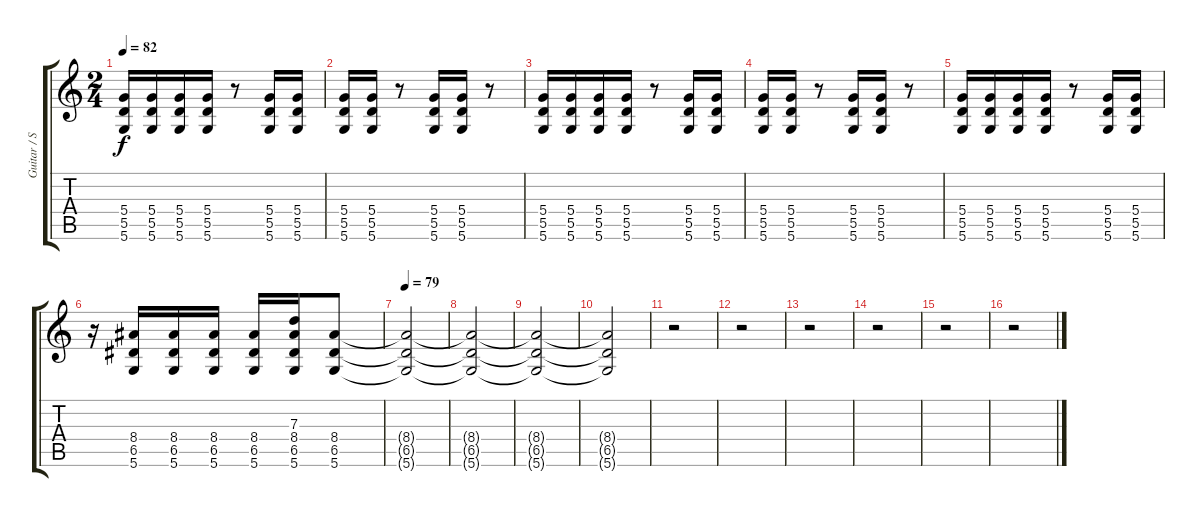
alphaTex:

\track ("Guitar / Steph Carpenter" "Guitar / S") {instrument distortionguitar}
\staff {score tabs}
\tuning (E4 B3 G3 D3 A2 D2) {hide}
\ts (2 4)
\tempo 82
\clef g2
\ks c
(5.4 5.5 5.6).16{dy f} (5.4 5.5 5.6).16 (5.4 5.5 5.6).16 (5.4 5.5 5.6).16 r.8 (5.4 5.5 5.6).16 (5.4 5.5 5.6).16 |
(5.4 5.5 5.6).16 (5.4 5.5 5.6).16 r.8 (5.4 5.5 5.6).16 (5.4 5.5 5.6).16 r.8 |
(5.4 5.5 5.6).16 (5.4 5.5 5.6).16 (5.4 5.5 5.6).16 (5.4 5.5 5.6).16 r.8 (5.4 5.5 5.6).16 (5.4 5.5 5.6).16 |
(5.4 5.5 5.6).16 (5.4 5.5 5.6).16 r.8 (5.4 5.5 5.6).16 (5.4 5.5 5.6).16 r.8 |
(5.4 5.5 5.6).16 (5.4 5.5 5.6).16 (5.4 5.5 5.6).16 (5.4 5.5 5.6).16 r.8 (5.4 5.5 5.6).16 (5.4 5.5 5.6).16 |
r.16 (8.4 6.5 5.6).16 (8.4 6.5 5.6).16 (8.4 6.5 5.6).16 (8.4 6.5 5.6).16 (7.3 8.4 6.5 5.6).16 (8.4 6.5 5.6).8 |
\tempo 79
(8.4{t} 6.5{t} 5.6{t}).2{volume 0} |
(8.4{t} 6.5{t} 5.6{t}).2 |
(8.4{t} 6.5{t} 5.6{t}).2 |
(8.4{t} 6.5{t} 5.6{t}).2 |
r.2 |
r.2 |
r.2 |
r.2 |
r.2 |
r.2
